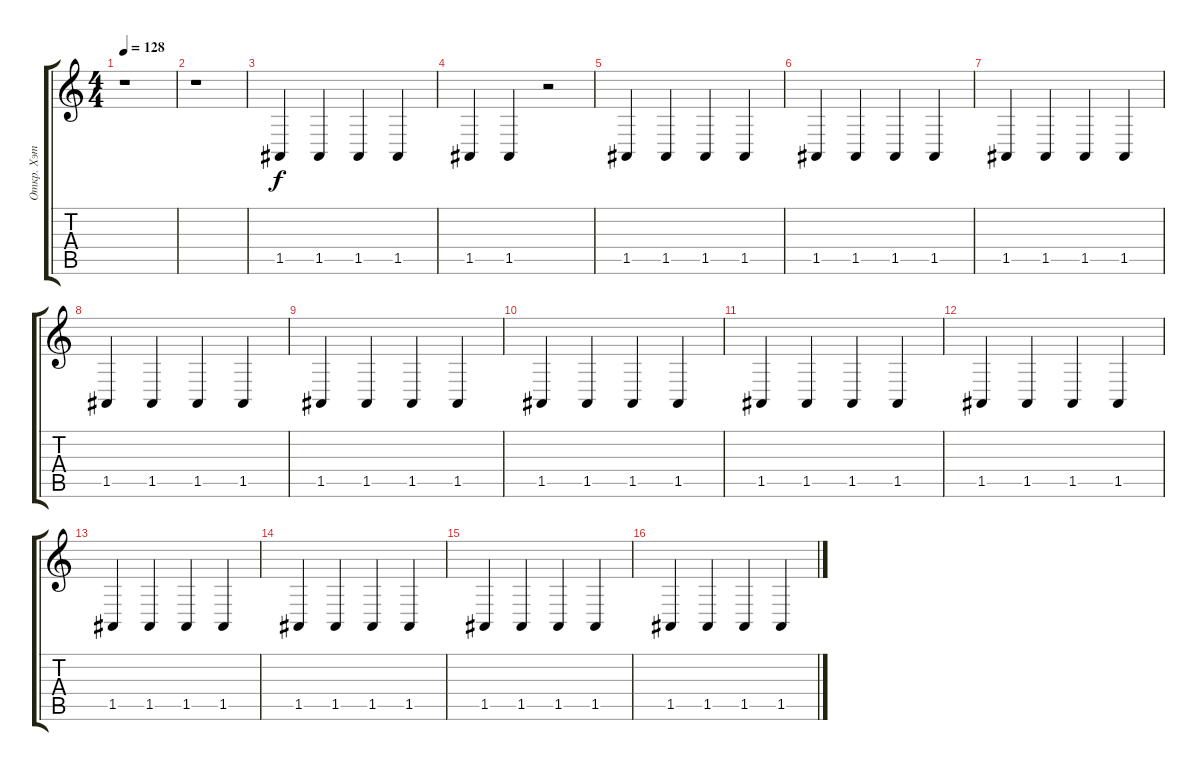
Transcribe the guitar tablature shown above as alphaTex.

\track ("Откр. Хэт" "Откр. Хэт") {instrument acousticgrandpiano}
\staff {score tabs}
\tuning (E4 B3 G3 D3 A2 E2) {hide}
\ts (4 4)
\tempo 128
\clef g2
\ks c
r.1{dy f} |
r.1 |
1.5.4 1.5.4 1.5.4 1.5.4 |
1.5.4 1.5.4 r.2 |
1.5.4 1.5.4 1.5.4 1.5.4 |
1.5.4 1.5.4 1.5.4 1.5.4 |
1.5.4 1.5.4 1.5.4 1.5.4 |
1.5.4 1.5.4 1.5.4 1.5.4 |
1.5.4 1.5.4 1.5.4 1.5.4 |
1.5.4 1.5.4 1.5.4 1.5.4 |
1.5.4 1.5.4 1.5.4 1.5.4 |
1.5.4 1.5.4 1.5.4 1.5.4 |
1.5.4 1.5.4 1.5.4 1.5.4 |
1.5.4 1.5.4 1.5.4 1.5.4 |
1.5.4 1.5.4 1.5.4 1.5.4 |
1.5.4 1.5.4 1.5.4 1.5.4
